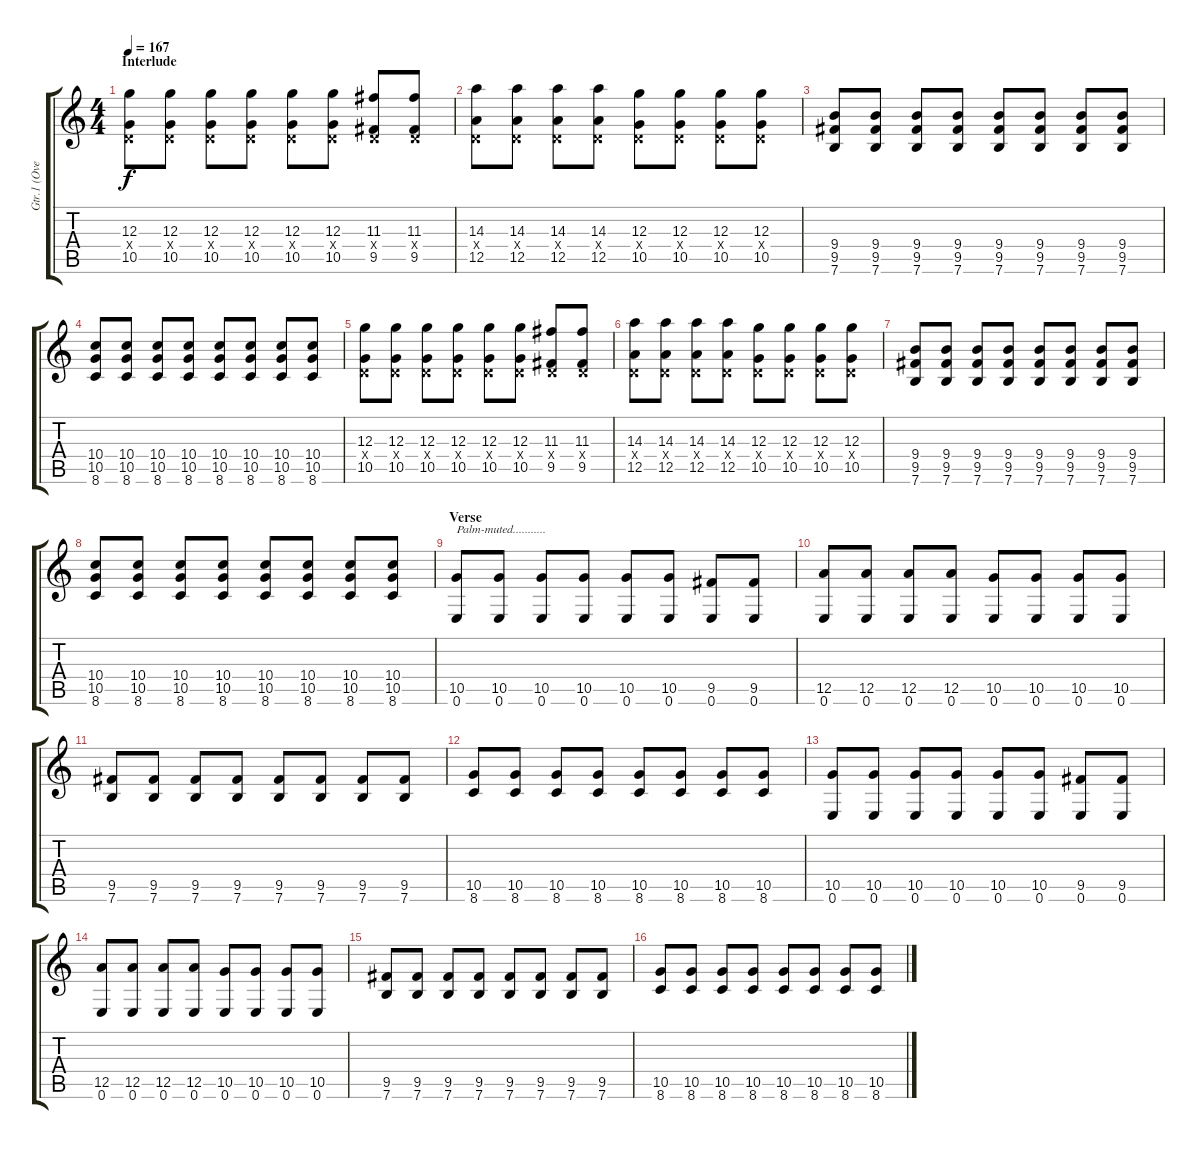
\track ("Gtr.1 (Overdriven)" "Gtr.1 (Ove") {instrument overdrivenguitar}
\staff {score tabs}
\tuning (E4 B3 G3 D3 A2 E2) {hide}
\ts (4 4)
\section ("" "Interlude")
\tempo 167
\clef g2
\ks c
(12.3 0.4{x} 10.5).8{dy f} (12.3 0.4{x} 10.5).8 (12.3 0.4{x} 10.5).8 (12.3 0.4{x} 10.5).8 (12.3 0.4{x} 10.5).8 (12.3 0.4{x} 10.5).8 (11.3 0.4{x} 9.5).8 (11.3 0.4{x} 9.5).8 |
(14.3 0.4{x} 12.5).8 (14.3 0.4{x} 12.5).8 (14.3 0.4{x} 12.5).8 (14.3 0.4{x} 12.5).8 (12.3 0.4{x} 10.5).8 (12.3 0.4{x} 10.5).8 (12.3 0.4{x} 10.5).8 (12.3 0.4{x} 10.5).8 |
(9.4 9.5 7.6).8 (9.4 9.5 7.6).8 (9.4 9.5 7.6).8 (9.4 9.5 7.6).8 (9.4 9.5 7.6).8 (9.4 9.5 7.6).8 (9.4 9.5 7.6).8 (9.4 9.5 7.6).8 |
(10.4 10.5 8.6).8 (10.4 10.5 8.6).8 (10.4 10.5 8.6).8 (10.4 10.5 8.6).8 (10.4 10.5 8.6).8 (10.4 10.5 8.6).8 (10.4 10.5 8.6).8 (10.4 10.5 8.6).8 |
(12.3 0.4{x} 10.5).8 (12.3 0.4{x} 10.5).8 (12.3 0.4{x} 10.5).8 (12.3 0.4{x} 10.5).8 (12.3 0.4{x} 10.5).8 (12.3 0.4{x} 10.5).8 (11.3 0.4{x} 9.5).8 (11.3 0.4{x} 9.5).8 |
(14.3 0.4{x} 12.5).8 (14.3 0.4{x} 12.5).8 (14.3 0.4{x} 12.5).8 (14.3 0.4{x} 12.5).8 (12.3 0.4{x} 10.5).8 (12.3 0.4{x} 10.5).8 (12.3 0.4{x} 10.5).8 (12.3 0.4{x} 10.5).8 |
(9.4 9.5 7.6).8 (9.4 9.5 7.6).8 (9.4 9.5 7.6).8 (9.4 9.5 7.6).8 (9.4 9.5 7.6).8 (9.4 9.5 7.6).8 (9.4 9.5 7.6).8 (9.4 9.5 7.6).8 |
(10.4 10.5 8.6).8 (10.4 10.5 8.6).8 (10.4 10.5 8.6).8 (10.4 10.5 8.6).8 (10.4 10.5 8.6).8 (10.4 10.5 8.6).8 (10.4 10.5 8.6).8 (10.4 10.5 8.6).8 |
\section ("" "Verse")
(10.5 0.6).8{txt "Palm-muted..........."} (10.5 0.6).8 (10.5 0.6).8 (10.5 0.6).8 (10.5 0.6).8 (10.5 0.6).8 (9.5 0.6).8 (9.5 0.6).8 |
(12.5 0.6).8 (12.5 0.6).8 (12.5 0.6).8 (12.5 0.6).8 (10.5 0.6).8 (10.5 0.6).8 (10.5 0.6).8 (10.5 0.6).8 |
(9.5 7.6).8 (9.5 7.6).8 (9.5 7.6).8 (9.5 7.6).8 (9.5 7.6).8 (9.5 7.6).8 (9.5 7.6).8 (9.5 7.6).8 |
(10.5 8.6).8 (10.5 8.6).8 (10.5 8.6).8 (10.5 8.6).8 (10.5 8.6).8 (10.5 8.6).8 (10.5 8.6).8 (10.5 8.6).8 |
(10.5 0.6).8 (10.5 0.6).8 (10.5 0.6).8 (10.5 0.6).8 (10.5 0.6).8 (10.5 0.6).8 (9.5 0.6).8 (9.5 0.6).8 |
(12.5 0.6).8 (12.5 0.6).8 (12.5 0.6).8 (12.5 0.6).8 (10.5 0.6).8 (10.5 0.6).8 (10.5 0.6).8 (10.5 0.6).8 |
(9.5 7.6).8 (9.5 7.6).8 (9.5 7.6).8 (9.5 7.6).8 (9.5 7.6).8 (9.5 7.6).8 (9.5 7.6).8 (9.5 7.6).8 |
(10.5 8.6).8 (10.5 8.6).8 (10.5 8.6).8 (10.5 8.6).8 (10.5 8.6).8 (10.5 8.6).8 (10.5 8.6).8 (10.5 8.6).8
